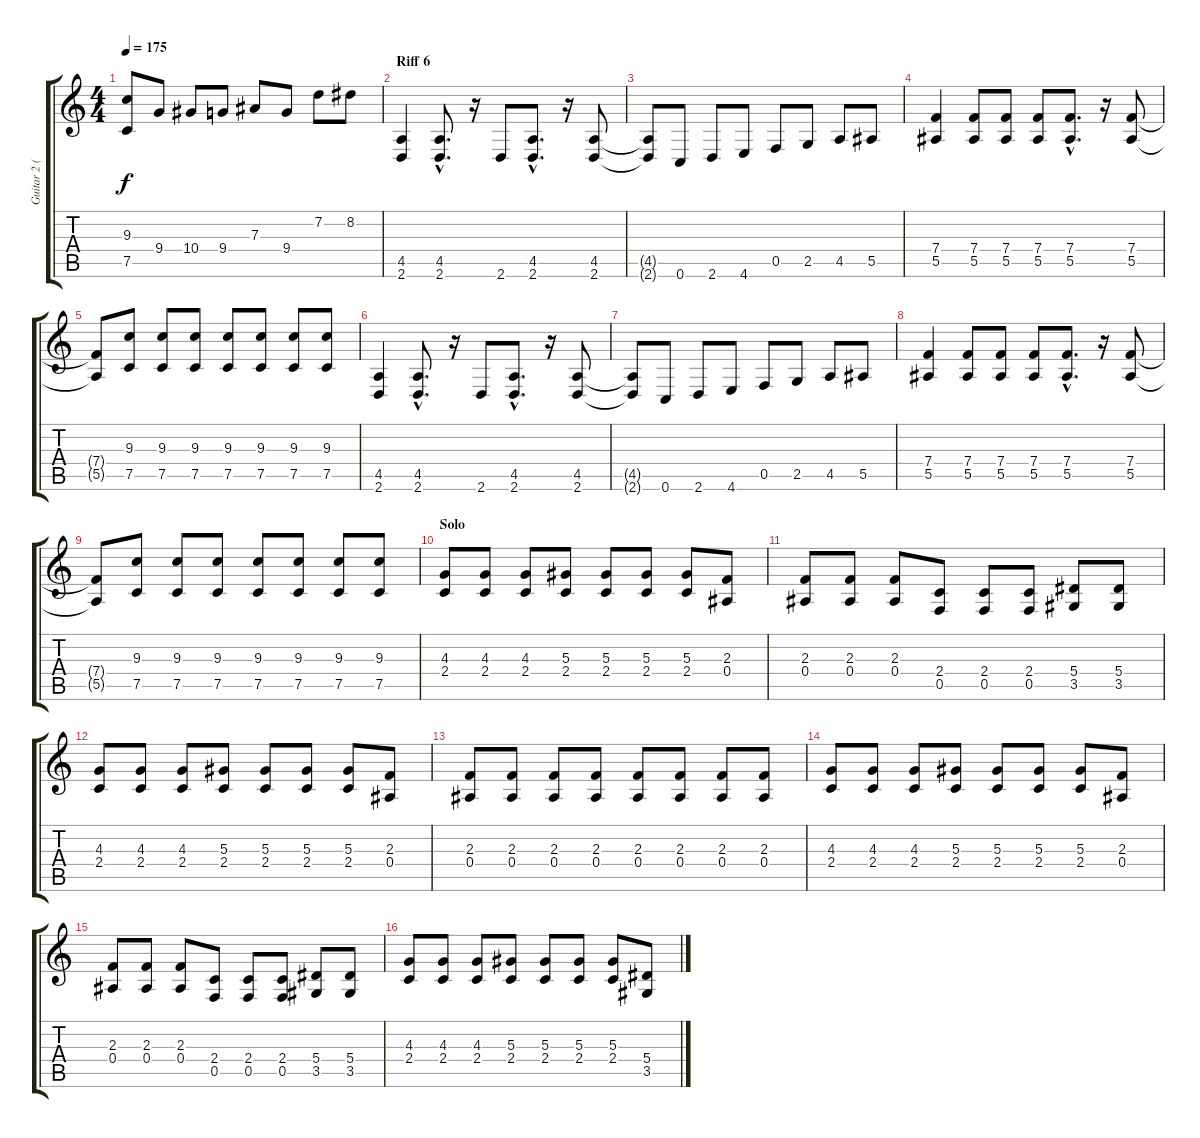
\track ("Guitar 2 (Lead)" "Guitar 2 (") {instrument distortionguitar}
\staff {score tabs}
\tuning (C4 G3 Eb3 Bb2 F2 C2) {hide}
\ts (4 4)
\tempo 175
\clef g2
\ks c
(9.3 7.5).8{dy f} 9.4.8 10.4.8 9.4.8 7.3.8 9.4.8 7.2.8 8.2.8 |
\section ("" "Riff 6")
(4.5 2.6).4 (4.5{hac} 2.6{hac}).8{d} r.16 2.6.8 (4.5{hac} 2.6{hac}).8{d} r.16 (4.5 2.6).8 |
(4.5{t} 2.6{t}).8 0.6.8 2.6.8 4.6.8 0.5.8 2.5.8 4.5.8 5.5.8 |
(7.4 5.5).4 (7.4 5.5).8 (7.4 5.5).8 (7.4 5.5).8 (7.4{hac} 5.5{hac}).8{d} r.16 (7.4 5.5).8 |
(7.4{t} 5.5{t}).8 (9.3 7.5).8 (9.3 7.5).8 (9.3 7.5).8 (9.3 7.5).8 (9.3 7.5).8 (9.3 7.5).8 (9.3 7.5).8 |
(4.5 2.6).4 (4.5{hac} 2.6{hac}).8{d} r.16 2.6.8 (4.5{hac} 2.6{hac}).8{d} r.16 (4.5 2.6).8 |
(4.5{t} 2.6{t}).8 0.6.8 2.6.8 4.6.8 0.5.8 2.5.8 4.5.8 5.5.8 |
(7.4 5.5).4 (7.4 5.5).8 (7.4 5.5).8 (7.4 5.5).8 (7.4{hac} 5.5{hac}).8{d} r.16 (7.4 5.5).8 |
(7.4{t} 5.5{t}).8 (9.3 7.5).8 (9.3 7.5).8 (9.3 7.5).8 (9.3 7.5).8 (9.3 7.5).8 (9.3 7.5).8 (9.3 7.5).8 |
\section ("" "Solo")
(4.3 2.4).8{balance 1} (4.3 2.4).8 (4.3 2.4).8 (5.3 2.4).8 (5.3 2.4).8 (5.3 2.4).8 (5.3 2.4).8 (2.3 0.4).8 |
(2.3 0.4).8 (2.3 0.4).8 (2.3 0.4).8 (2.4 0.5).8 (2.4 0.5).8 (2.4 0.5).8 (5.4 3.5).8 (5.4 3.5).8 |
(4.3 2.4).8 (4.3 2.4).8 (4.3 2.4).8 (5.3 2.4).8 (5.3 2.4).8 (5.3 2.4).8 (5.3 2.4).8 (2.3 0.4).8 |
(2.3 0.4).8 (2.3 0.4).8 (2.3 0.4).8 (2.3 0.4).8 (2.3 0.4).8 (2.3 0.4).8 (2.3 0.4).8 (2.3 0.4).8 |
(4.3 2.4).8 (4.3 2.4).8 (4.3 2.4).8 (5.3 2.4).8 (5.3 2.4).8 (5.3 2.4).8 (5.3 2.4).8 (2.3 0.4).8 |
(2.3 0.4).8 (2.3 0.4).8 (2.3 0.4).8 (2.4 0.5).8 (2.4 0.5).8 (2.4 0.5).8 (5.4 3.5).8 (5.4 3.5).8 |
(4.3 2.4).8 (4.3 2.4).8 (4.3 2.4).8 (5.3 2.4).8 (5.3 2.4).8 (5.3 2.4).8 (5.3 2.4).8 (5.4 3.5).8
